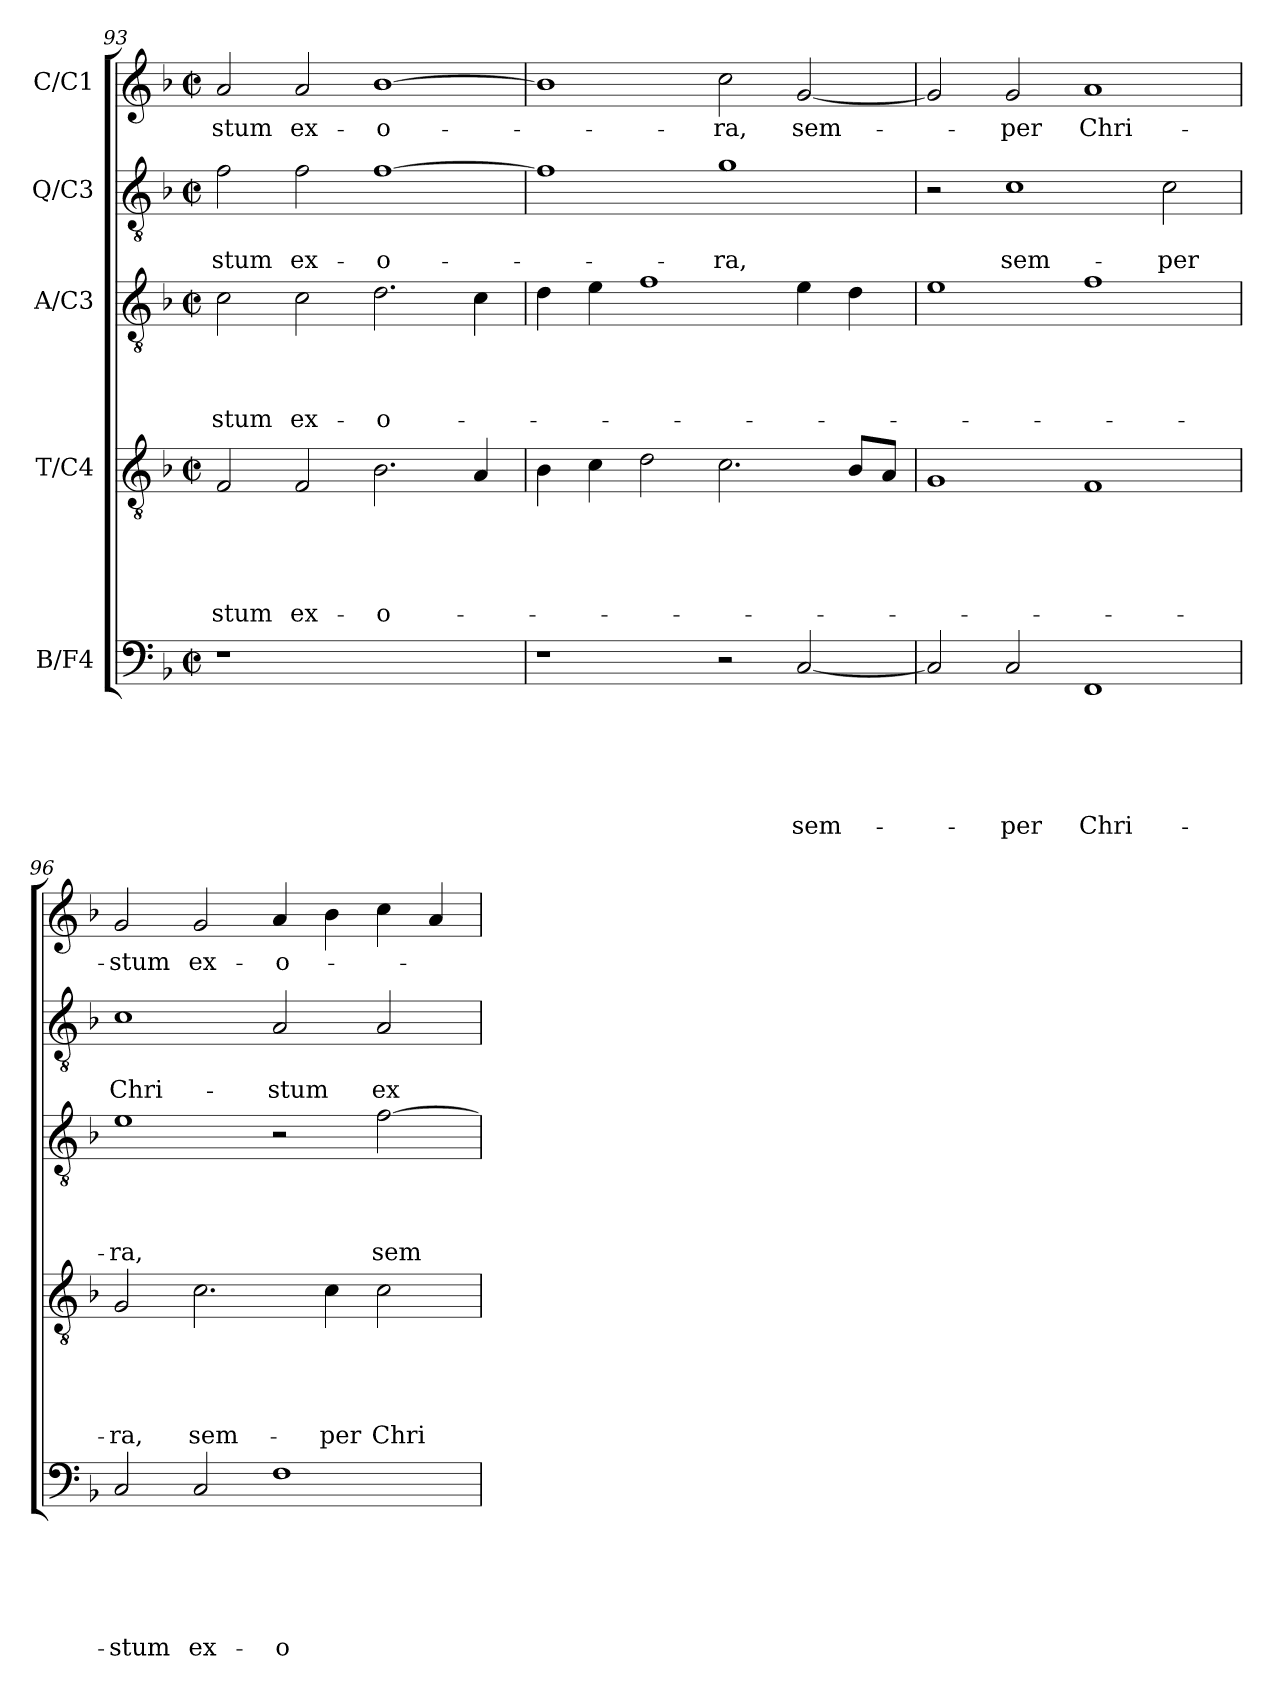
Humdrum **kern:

**kern	**text	**text	**text	**text	**text	**text	**kern	**text	**text	**text	**text	**text	**kern	**text	**text	**text	**text	**kern	**text	**text	**kern	**text
*part5	*part5	*part5	*part5	*part5	*part5	*part5	*part4	*part4	*part4	*part4	*part4	*part4	*part3	*part3	*part3	*part3	*part3	*part2	*part2	*part2	*part1	*part1
*staff5	*staff5	*staff5	*staff5	*staff5	*staff5	*staff5	*staff4	*staff4	*staff4	*staff4	*staff4	*staff4	*staff3	*staff3	*staff3	*staff3	*staff3	*staff2	*staff2	*staff2	*staff1	*staff1
*I"B/F4	*	*	*	*	*	*	*I"T/C4	*	*	*	*	*	*I"A/C3	*	*	*	*	*I"Q/C3	*	*	*I"C/C1	*
*clefF4	*	*	*	*	*	*	*clefGv2	*	*	*	*	*	*clefGv2	*	*	*	*	*clefGv2	*	*	*clefG2	*
*k[b-]	*	*	*	*	*	*	*k[b-]	*	*	*	*	*	*k[b-]	*	*	*	*	*k[b-]	*	*	*k[b-]	*
*F:	*	*	*	*	*	*	*F:	*	*	*	*	*	*F:	*	*	*	*	*F:	*	*	*F:	*
*M2/2	*	*	*	*	*	*	*M2/2	*	*	*	*	*	*M2/2	*	*	*	*	*M2/2	*	*	*M2/2	*
*met(c|)	*	*	*	*	*	*	*met(c|)	*	*	*	*	*	*met(c|)	*	*	*	*	*met(c|)	*	*	*met(c|)	*
=93	=93	=93	=93	=93	=93	=93	=93	=93	=93	=93	=93	=93	=93	=93	=93	=93	=93	=93	=93	=93	=93	=93
!	!	!	!	!	!	!	!	!	!	!	!	!LO:LY:b	!	!	!	!	!LO:LY:b	!	!	!LO:LY:b	!	!LO:LY:b
1r	.	.	.	.	.	.	2F/	.	.	.	.	-stum	2c\	.	.	.	-stum	2f\	.	-stum	2a/	-stum
!	!	!	!	!	!	!	!	!	!	!	!	!LO:LY:b	!	!	!	!	!LO:LY:b	!	!	!LO:LY:b	!	!LO:LY:b
.	.	.	.	.	.	.	2F/	.	.	.	.	ex-	2c\	.	.	.	ex-	2f\	.	ex-	2a/	ex-
!	!	!	!	!	!	!	!	!	!	!	!	!LO:LY:b	!	!	!	!	!LO:LY:b	!	!	!LO:LY:b	!	!LO:LY:b
1ryy	.	.	.	.	.	.	2.B-\	.	.	.	.	-o-	2.d\	.	.	.	-o-	[1f	.	-o-	[1b-	-o-
.	.	.	.	.	.	.	4A/	.	.	.	.	.	4c\	.	.	.	.	.	.	.	.	.
=94	=94	=94	=94	=94	=94	=94	=94	=94	=94	=94	=94	=94	=94	=94	=94	=94	=94	=94	=94	=94	=94	=94
1r	.	.	.	.	.	.	4B-\	.	.	.	.	.	4d\	.	.	.	.	1f]	.	.	1b-]	.
.	.	.	.	.	.	.	4c\	.	.	.	.	.	4e\	.	.	.	.	.	.	.	.	.
.	.	.	.	.	.	.	2d\	.	.	.	.	.	1f	.	.	.	.	.	.	.	.	.
!	!	!	!	!	!	!	!	!	!	!	!	!	!	!	!	!	!	!	!	!LO:LY:b	!	!LO:LY:b
2r	.	.	.	.	.	.	2.c\	.	.	.	.	.	.	.	.	.	.	1g	.	-ra,	2cc\	-ra,
!	!	!	!	!	!	!LO:LY:b	!	!	!	!	!	!	!	!	!	!	!	!	!	!	!	!LO:LY:b
[2C/	.	.	.	.	.	sem-	.	.	.	.	.	.	4e\	.	.	.	.	.	.	.	[2g/	sem-
.	.	.	.	.	.	.	8B-/L	.	.	.	.	.	4d\	.	.	.	.	.	.	.	.	.
.	.	.	.	.	.	.	8A/J	.	.	.	.	.	.	.	.	.	.	.	.	.	.	.
=95	=95	=95	=95	=95	=95	=95	=95	=95	=95	=95	=95	=95	=95	=95	=95	=95	=95	=95	=95	=95	=95	=95
2C/]	.	.	.	.	.	.	1G	.	.	.	.	.	1e	.	.	.	.	2r	.	.	2g/]	.
!	!	!	!	!	!	!LO:LY:b	!	!	!	!	!	!	!	!	!	!	!	!	!	!LO:LY:b	!	!LO:LY:b
2C/	.	.	.	.	.	-per	.	.	.	.	.	.	.	.	.	.	.	1c	.	sem-	2g/	-per
!	!	!	!	!	!	!LO:LY:b	!	!	!	!	!	!	!	!	!	!	!	!	!	!	!	!LO:LY:b
1FF	.	.	.	.	.	Chri-	1F	.	.	.	.	.	1f	.	.	.	.	.	.	.	1a	Chri-
!	!	!	!	!	!	!	!	!	!	!	!	!	!	!	!	!	!	!	!	!LO:LY:b	!	!
.	.	.	.	.	.	.	.	.	.	.	.	.	.	.	.	.	.	2c\	.	-per	.	.
!!LO:LB:g=z
=96	=96	=96	=96	=96	=96	=96	=96	=96	=96	=96	=96	=96	=96	=96	=96	=96	=96	=96	=96	=96	=96	=96
!	!	!	!	!	!	!LO:LY:b	!	!	!	!	!	!LO:LY:b	!	!	!	!	!LO:LY:b	!	!	!LO:LY:b	!	!LO:LY:b
2C/	.	.	.	.	.	-stum	2G/	.	.	.	.	-ra,	1e	.	.	.	-ra,	1c	.	Chri-	2g/	-stum
!	!	!	!	!	!	!LO:LY:b	!	!	!	!	!	!LO:LY:b	!	!	!	!	!	!	!	!	!	!LO:LY:b
2C/	.	.	.	.	.	ex-	2.c\	.	.	.	.	sem-	.	.	.	.	.	.	.	.	2g/	ex-
!	!	!	!	!	!	!LO:LY:b	!	!	!	!	!	!	!	!	!	!	!	!	!	!LO:LY:b	!	!LO:LY:b
1F	.	.	.	.	.	-o-	.	.	.	.	.	.	2r	.	.	.	.	2A/	.	-stum	4a/	-o-
!	!	!	!	!	!	!	!	!	!	!	!	!LO:LY:b	!	!	!	!	!	!	!	!	!	!
.	.	.	.	.	.	.	4c\	.	.	.	.	-per	.	.	.	.	.	.	.	.	4b-\	.
!	!	!	!	!	!	!	!	!	!	!	!	!LO:LY:b	!	!	!	!	!LO:LY:b	!	!	!LO:LY:b	!	!
.	.	.	.	.	.	.	2c\	.	.	.	.	Chri-	[2f\	.	.	.	sem-	2A/	.	ex-	4cc\	.
.	.	.	.	.	.	.	.	.	.	.	.	.	.	.	.	.	.	.	.	.	4a/	.
=	=	=	=	=	=	=	=	=	=	=	=	=	=	=	=	=	=	=	=	=	=	=
*-	*-	*-	*-	*-	*-	*-	*-	*-	*-	*-	*-	*-	*-	*-	*-	*-	*-	*-	*-	*-	*-	*-
